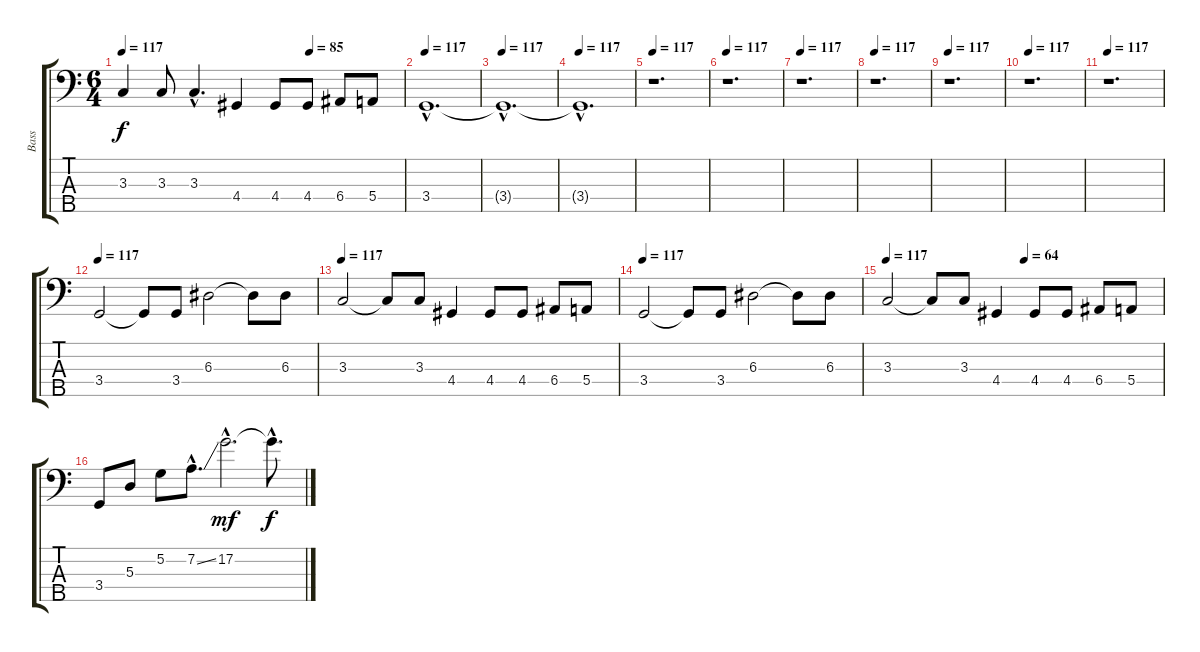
\track ("Bass" "Bass") {instrument electricbassfinger}
\staff {score tabs}
\tuning (G2 D2 A1 E1 B0) {hide}
\ts (6 4)
\tempo 117
\tempo (85 0.6666666666666666)
\clef f4
\ks c
3.3.4{dy f} 3.3.8 3.3{hac}.4{d} 4.4.4 4.4.8 4.4.8 6.4.8 5.4.8 |
\tempo 117
3.4{hac}.1{d} |
\tempo 117
3.4{hac t}.1{d volume 0} |
\tempo 117
3.4{hac t}.1{d} |
\tempo 117
r.1{d} |
\tempo 117
r.1{d} |
\tempo 117
r.1{d} |
\tempo 117
r.1{d} |
\tempo 117
r.1{d} |
\tempo 117
r.1{d} |
\tempo 117
r.1{d} |
\tempo 117
3.4.2{volume 15} 3.4{t}.8 3.4.8 6.3.2 6.3{t}.8 6.3.8 |
\tempo 117
3.3.2 3.3{t}.8 3.3.8 4.4.4 4.4.8 4.4.8 6.4.8 5.4.8 |
\tempo 117
3.4.2 3.4{t}.8 3.4.8 6.3.2 6.3{t}.8 6.3.8 |
\tempo 117
\tempo (64 0.5)
3.3.2 3.3{t}.8 3.3.8 4.4.4 4.4.8 4.4.8 6.4.8 5.4.8 |
3.4.8 5.3.8 5.2.8 7.2{ss hac}.8{d} 17.2{hac}.2{d dy mf} 17.2{hac t}.8{d dy f}
